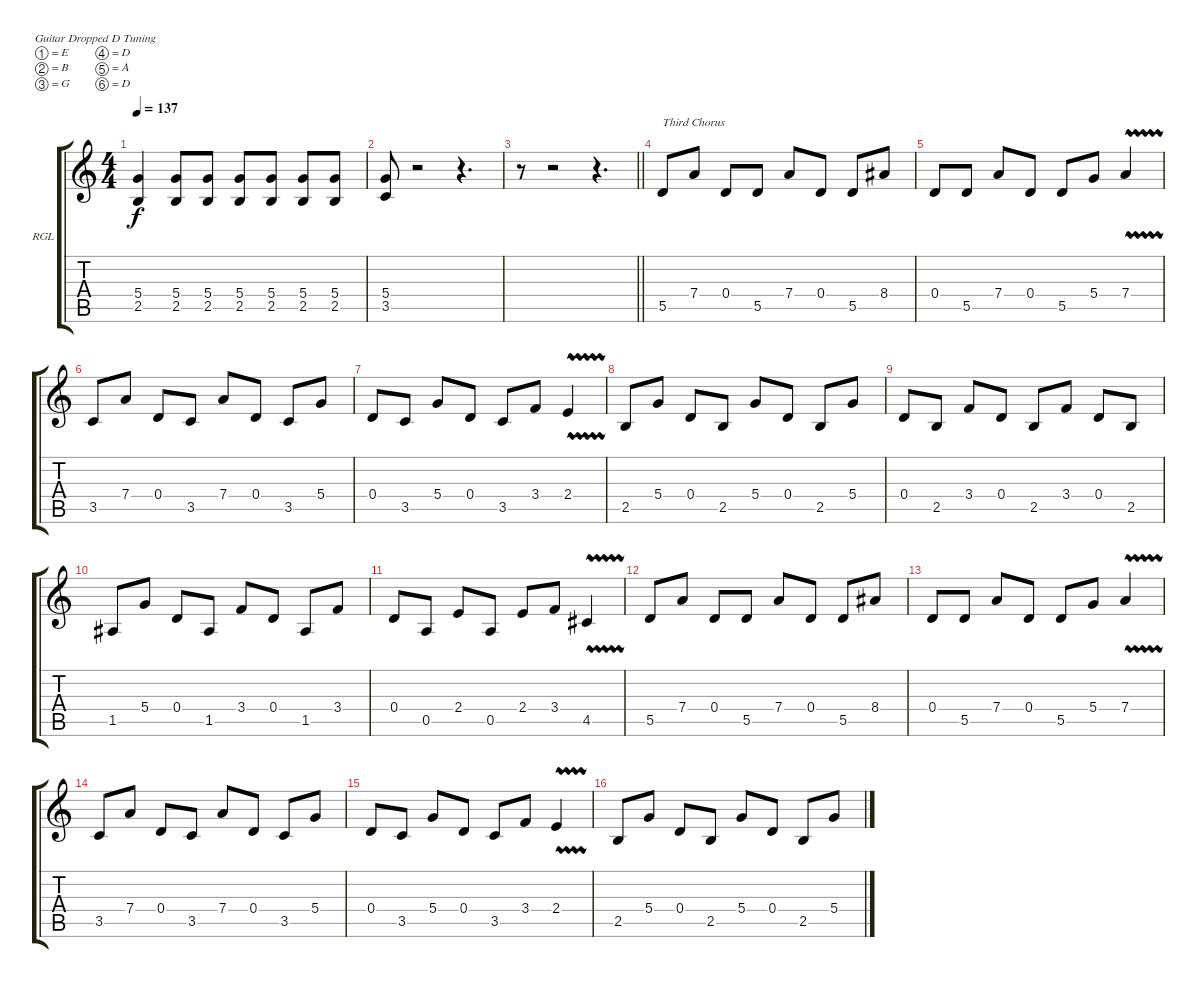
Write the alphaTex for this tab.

\defaultSystemsLayout 4
\bracketExtendMode groupsimilarinstruments
\firstSystemTrackNameOrientation horizontal
\otherSystemsTrackNameOrientation horizontal
\track ("Rhythm Guitar(Left)" "RGL") {instrument distortionguitar}
\staff {score tabs}
\tuning (E4 B3 G3 D3 A2 D2)
\ts (4 4)
\tempo 137
\clef g2
\ks c
(5.4 2.5).4{dy f} (5.4 2.5).8 (5.4 2.5).8 (5.4 2.5).8 (5.4 2.5).8 (5.4 2.5).8 (5.4 2.5).8 |
(5.4 3.5).8 r.2 r.4{d} |
\barLineRight lightlight
r.8 r.2 r.4{d} |
5.5.8{txt "Third Chorus"} 7.4.8 0.4.8 5.5.8 7.4.8 0.4.8 5.5.8 8.4.8 |
0.4.8 5.5.8 7.4.8 0.4.8 5.5.8 5.4.8 7.4{vw}.4 |
3.5.8 7.4.8 0.4.8 3.5.8 7.4.8 0.4.8 3.5.8 5.4.8 |
0.4.8 3.5.8 5.4.8 0.4.8 3.5.8 3.4.8 2.4{vw}.4 |
2.5.8 5.4.8 0.4.8 2.5.8 5.4.8 0.4.8 2.5.8 5.4.8 |
0.4.8 2.5.8 3.4.8 0.4.8 2.5.8 3.4.8 0.4.8 2.5.8 |
1.5.8 5.4.8 0.4.8 1.5.8 3.4.8 0.4.8 1.5.8 3.4.8 |
0.4.8 0.5.8 2.4.8 0.5.8 2.4.8 3.4.8 4.5{vw}.4 |
5.5.8 7.4.8 0.4.8 5.5.8 7.4.8 0.4.8 5.5.8 8.4.8 |
0.4.8 5.5.8 7.4.8 0.4.8 5.5.8 5.4.8 7.4{vw}.4 |
3.5.8 7.4.8 0.4.8 3.5.8 7.4.8 0.4.8 3.5.8 5.4.8 |
0.4.8 3.5.8 5.4.8 0.4.8 3.5.8 3.4.8 2.4{vw}.4 |
2.5.8 5.4.8 0.4.8 2.5.8 5.4.8 0.4.8 2.5.8 5.4.8
